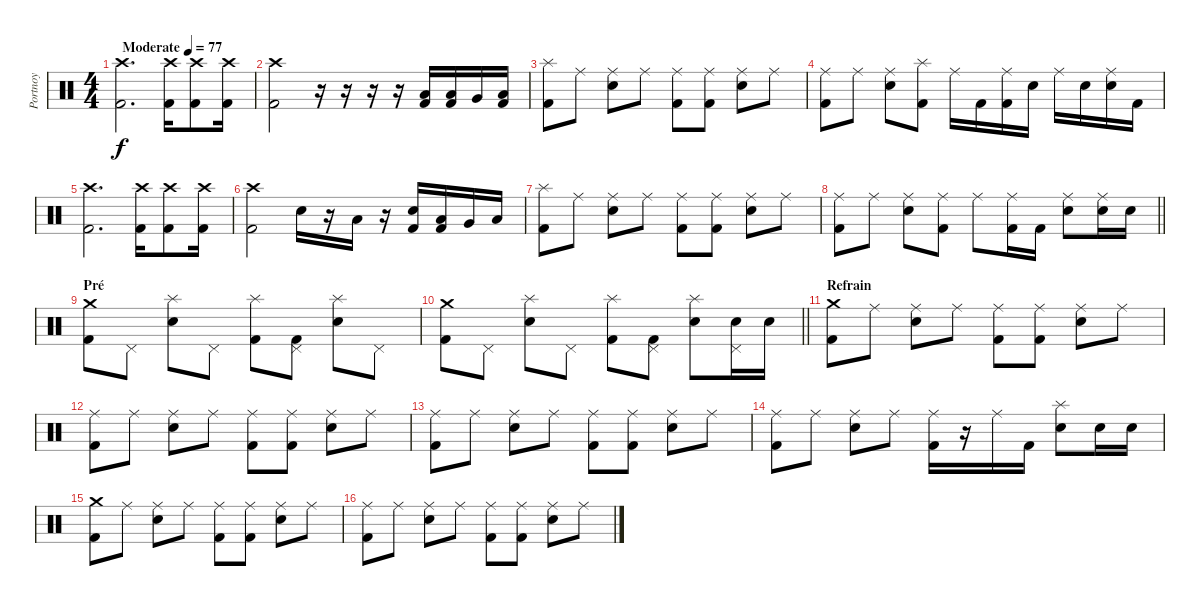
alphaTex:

\track ("Portnoy" "Portnoy") {instrument percussion}
\staff {score}
\articulation defaults
\ts (4 4)
\tempo (77 "Moderate")
\clef neutral
\ks c
("Crash high (hit)" "Kick (hit) 2").2{d dy f} ("Crash high (hit)" "Kick (hit) 2").16 ("Crash high (hit)" "Kick (hit) 2").8 ("Crash high (hit)" "Kick (hit) 2").16 |
("Crash high (hit)" "Kick (hit) 2").2 r.16 r.16 r.16 r.16 ("Low Tom (hit)" "Kick (hit) 2").16 ("Low Tom (hit)" "Kick (hit) 2").16 "Very Low Tom (hit)".16 ("Low Floor Tom (hit)" "Kick (hit) 2").16 |
("Splash (hit)" "Kick (hit) 2").8 "Ride (middle)".8 ("Ride (middle)" "Electric Snare (hit)").8 "Ride (middle)".8 ("Ride (middle)" "Kick (hit) 2").8 ("Ride (middle)" "Kick (hit) 2").8 ("Ride (middle)" "Electric Snare (hit)").8 "Ride (middle)".8 |
("Ride (middle)" "Kick (hit) 2").8 "Ride (middle)".8 ("Ride (middle)" "Electric Snare (hit)").8 ("Splash (hit)" "Kick (hit) 2").8 "Ride (middle)".16 "Kick (hit) 2".16 ("Ride (middle)" "Kick (hit) 2").16 "Electric Snare (hit)".16 "Ride (middle)".16 "Electric Snare (hit)".16 ("Ride (middle)" "Electric Snare (hit)").16 "Kick (hit) 2".16 |
("Crash high (hit)" "Kick (hit) 2").2{d} ("Crash high (hit)" "Kick (hit) 2").16 ("Crash high (hit)" "Kick (hit) 2").8 ("Crash high (hit)" "Kick (hit) 2").16 |
("Crash high (hit)" "Kick (hit) 2").2 "Electric Snare (hit)".16 r.16 "Low Tom (hit)".16 r.16 ("Electric Snare (hit)" "Kick (hit) 2").16 ("Low Tom (hit)" "Kick (hit) 2").16 "Very Low Tom (hit)".16 "Low Floor Tom (hit)".16 |
("Splash (hit)" "Kick (hit) 2").8 "Ride (middle)".8 ("Ride (middle)" "Electric Snare (hit)").8 "Ride (middle)".8 ("Ride (middle)" "Kick (hit) 2").8 ("Ride (middle)" "Kick (hit) 2").8 ("Ride (middle)" "Electric Snare (hit)").8 "Ride (middle)".8 |
\barLineRight lightlight
("Ride (middle)" "Kick (hit) 2").8 "Ride (middle)".8 ("Ride (middle)" "Electric Snare (hit)").8 ("Ride (middle)" "Kick (hit) 2").8 "Ride (middle)".8 ("Ride (middle)" "Kick (hit) 2").16 "Kick (hit) 2".16 ("Ride (middle)" "Electric Snare (hit)").8 ("Ride (middle)" "Electric Snare (hit)").16 "Electric Snare (hit)".16 |
\section ("" "Pré")
("Crash medium (hit)" "Kick (hit) 2").8 "Pedal Hi-Hat (hit)".8 ("Splash (hit)" "Electric Snare (hit)").8 "Pedal Hi-Hat (hit)".8 ("Splash (hit)" "Kick (hit) 2").8 ("Pedal Hi-Hat (hit)" "Kick (hit) 2").8 ("Splash (hit)" "Electric Snare (hit)").8 "Pedal Hi-Hat (hit)".8 |
\barLineRight lightlight
("Crash medium (hit)" "Kick (hit) 2").8 "Pedal Hi-Hat (hit)".8 ("Splash (hit)" "Electric Snare (hit)").8 "Pedal Hi-Hat (hit)".8 ("Splash (hit)" "Kick (hit) 2").8 ("Pedal Hi-Hat (hit)" "Kick (hit) 2").8 ("Splash (hit)" "Electric Snare (hit)").8 ("Pedal Hi-Hat (hit)" "Electric Snare (hit)").16 "Electric Snare (hit)".16 |
\section ("" "Refrain")
("Crash medium (hit)" "Kick (hit) 2").8 "Ride (middle)".8 ("Ride (middle)" "Electric Snare (hit)").8 "Ride (middle)".8 ("Ride (middle)" "Kick (hit) 2").8 ("Ride (middle)" "Kick (hit) 2").8 ("Ride (middle)" "Electric Snare (hit)").8 "Ride (middle)".8 |
("Ride (middle)" "Kick (hit) 2").8 "Ride (middle)".8 ("Ride (middle)" "Electric Snare (hit)").8 "Ride (middle)".8 ("Ride (middle)" "Kick (hit) 2").8 ("Ride (middle)" "Kick (hit) 2").8 ("Ride (middle)" "Electric Snare (hit)").8 "Ride (middle)".8 |
("Ride (middle)" "Kick (hit) 2").8 "Ride (middle)".8 ("Ride (middle)" "Electric Snare (hit)").8 "Ride (middle)".8 ("Ride (middle)" "Kick (hit) 2").8 ("Ride (middle)" "Kick (hit) 2").8 ("Ride (middle)" "Electric Snare (hit)").8 "Ride (middle)".8 |
("Ride (middle)" "Kick (hit) 2").8 "Ride (middle)".8 ("Ride (middle)" "Electric Snare (hit)").8 "Ride (middle)".8 ("Ride (middle)" "Kick (hit) 2").16 r.16 "Ride (middle)".16 "Kick (hit) 2".16 ("Splash (hit)" "Electric Snare (hit)").8 "Electric Snare (hit)".16 "Electric Snare (hit)".16 |
("Crash medium (hit)" "Kick (hit) 2").8 "Ride (middle)".8 ("Ride (middle)" "Electric Snare (hit)").8 "Ride (middle)".8 ("Ride (middle)" "Kick (hit) 2").8 ("Ride (middle)" "Kick (hit) 2").8 ("Ride (middle)" "Electric Snare (hit)").8 "Ride (middle)".8 |
("Ride (middle)" "Kick (hit) 2").8 "Ride (middle)".8 ("Ride (middle)" "Electric Snare (hit)").8 "Ride (middle)".8 ("Ride (middle)" "Kick (hit) 2").8 ("Ride (middle)" "Kick (hit) 2").8 ("Ride (middle)" "Electric Snare (hit)").8 "Ride (middle)".8
